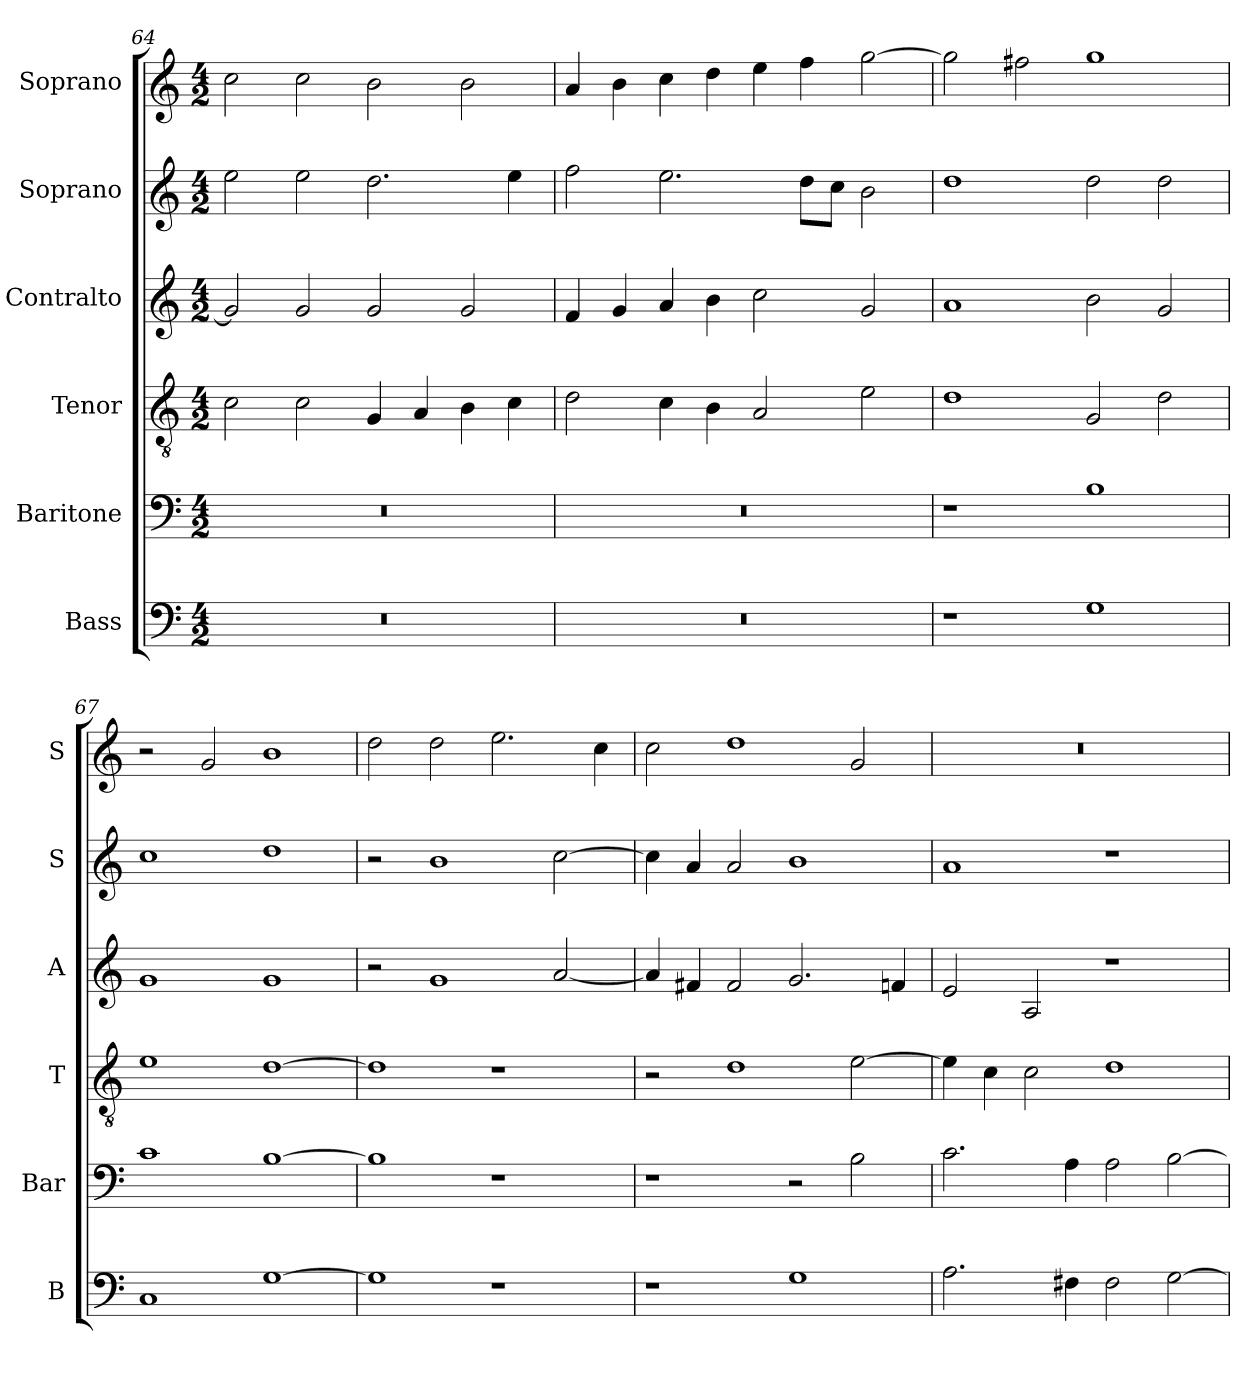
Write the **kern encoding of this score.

**kern	**kern	**kern	**kern	**kern	**kern
*part6	*part5	*part4	*part3	*part2	*part1
*staff6	*staff5	*staff4	*staff3	*staff2	*staff1
*I"Bass	*I"Baritone	*I"Tenor	*I"Contralto	*I"Soprano	*I"Soprano
*I'B	*I'Bar	*I'T	*I'A	*I'S	*I'S
*clefF4	*clefF4	*clefGv2	*clefG2	*clefG2	*clefG2
*k[]	*k[]	*k[]	*k[]	*k[]	*k[]
*G:mix	*G:mix	*G:mix	*G:mix	*G:mix	*G:mix
*M4/2	*M4/2	*M4/2	*M4/2	*M4/2	*M4/2
=64	=64	=64	=64	=64	=64
0r	0r	2c	2g]	2ee	2cc
.	.	2c	2g	2ee	2cc
.	.	4G	2g	2.dd	2b
.	.	4A	.	.	.
.	.	4B	2g	.	2b
.	.	4c	.	4ee	.
=65	=65	=65	=65	=65	=65
0r	0r	2d	4f	2ff	4a
.	.	.	4g	.	4b
.	.	4c	4a	2.ee	4cc
.	.	4B	4b	.	4dd
.	.	2A	2cc	.	4ee
.	.	.	.	8dd\L	4ff
.	.	.	.	8cc\J	.
.	.	2e	2g	2b	[2gg
=66	=66	=66	=66	=66	=66
1r	1r	1d	1a	1dd	2gg]
.	.	.	.	.	2ff#X
1G	1B	2G	2b	2dd	1gg
.	.	2d	2g	2dd	.
=67	=67	=67	=67	=67	=67
1C	1c	1e	1g	1cc	2r
.	.	.	.	.	2g
[1G	[1B	[1d	1g	1dd	1b
=68	=68	=68	=68	=68	=68
1G]	1B]	1d]	2r	2r	2dd
.	.	.	1g	1b	2dd
1r	1r	1r	.	.	2.ee
.	.	.	[2a	[2cc	.
.	.	.	.	.	4cc
=69	=69	=69	=69	=69	=69
1r	1r	2r	4a]	4cc]	2cc
.	.	.	4f#X	4a	.
.	.	1d	2f#	2a	1dd
1G	2r	.	2.g	1b	.
.	2B	[2e	.	.	2g
.	.	.	4fn	.	.
=70	=70	=70	=70	=70	=70
2.A	2.c	4e]	2e	1a	0r
.	.	4c	.	.	.
.	.	2c	2A	.	.
4F#X	4A	.	.	.	.
2F#	2A	1d	1r	1r	.
[2G	[2B	.	.	.	.
=	=	=	=	=	=
*-	*-	*-	*-	*-	*-
